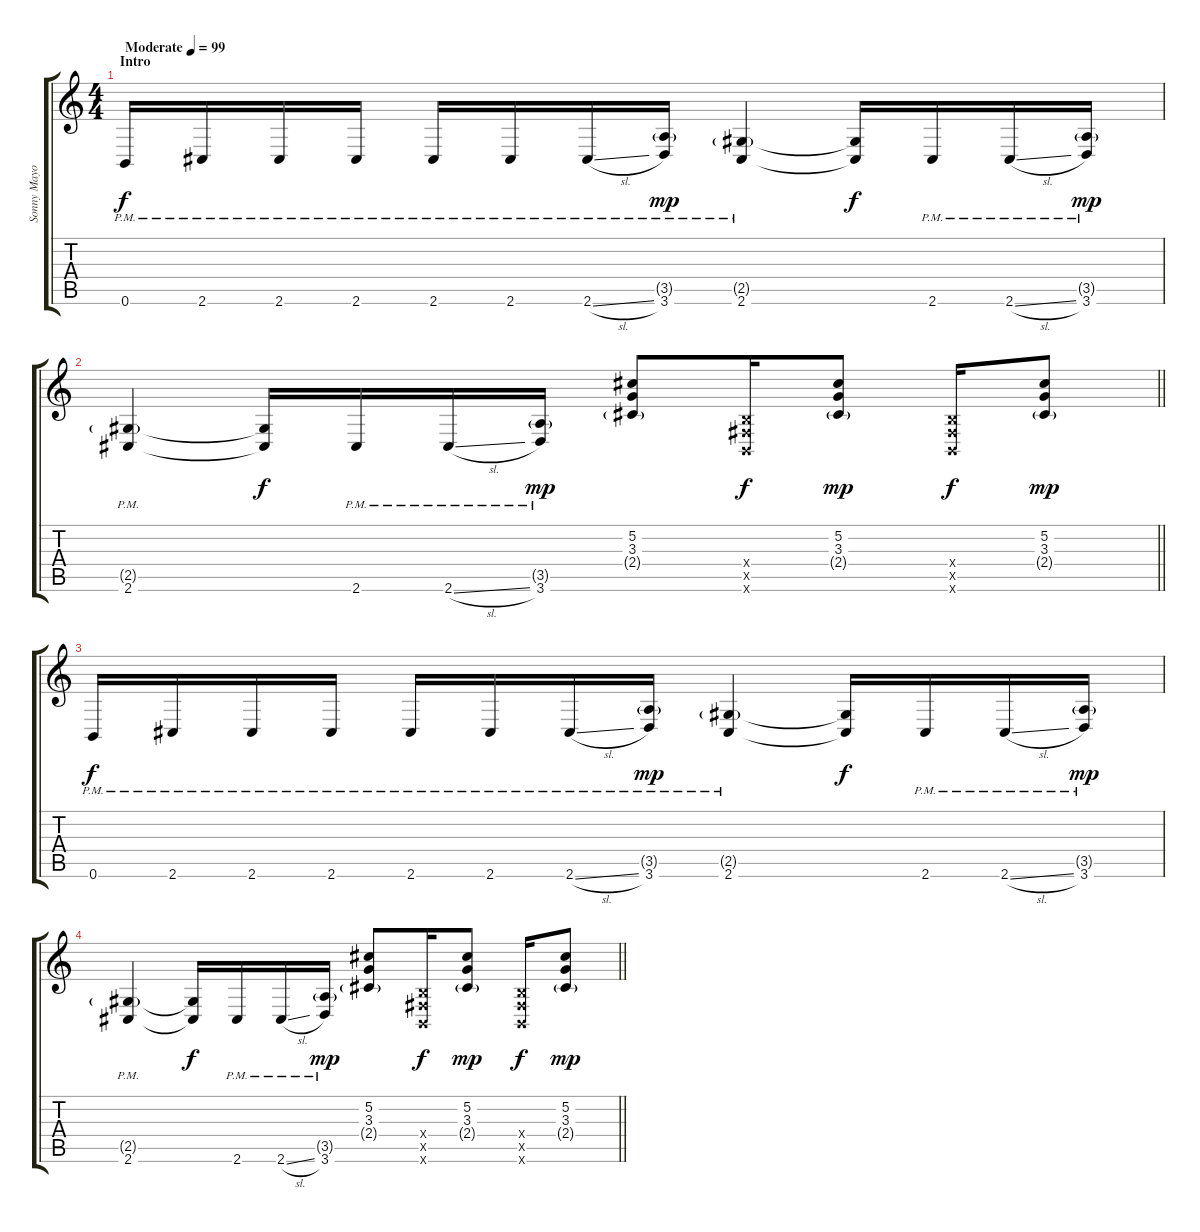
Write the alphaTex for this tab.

\track ("Sonny Mayo/Clint Lowery" "Sonny Mayo") {instrument distortionguitar}
\staff {score tabs}
\tuning (Db4 Ab3 E3 B2 Gb2 B1) {hide}
\ts (4 4)
\section ("" "Intro")
\tempo (99 "Moderate")
\clef g2
\ks c
0.6{pm}.16{dy f instrument distortionguitar} 2.6{pm}.16 2.6{pm}.16 2.6{pm}.16 2.6{pm}.16 2.6{pm}.16 2.6{sl pm}.16 (3.5{g pm} 3.6{pm}).16{dy mp} (2.5{g pm} 2.6{pm}).4 (2.5{t} 2.6{t}).16{dy f} 2.6{pm}.16 2.6{sl pm}.16 (3.5{g pm} 3.6{pm}).16{dy mp} |
\barLineRight lightlight
(2.5{g pm} 2.6{pm}).4 (2.5{t} 2.6{t}).16{dy f} 2.6{pm}.16 2.6{sl pm}.16 (3.5{g pm} 3.6{pm}).16{dy mp} (5.2 3.3 2.4{g}).8 (0.4{x} 0.5{x} 0.6{x}).16{dy f} (5.2 3.3 2.4{g}).8{dy mp} (0.4{x} 0.5{x} 0.6{x}).16{dy f} (5.2 3.3 2.4{g}).8{dy mp} |
0.6{pm}.16{dy f} 2.6{pm}.16 2.6{pm}.16 2.6{pm}.16 2.6{pm}.16 2.6{pm}.16 2.6{sl pm}.16 (3.5{g pm} 3.6{pm}).16{dy mp} (2.5{g pm} 2.6{pm}).4 (2.5{t} 2.6{t}).16{dy f} 2.6{pm}.16 2.6{sl pm}.16 (3.5{g pm} 3.6{pm}).16{dy mp} |
\barLineRight lightlight
(2.5{g pm} 2.6{pm}).4 (2.5{t} 2.6{t}).16{dy f} 2.6{pm}.16 2.6{sl pm}.16 (3.5{g pm} 3.6{pm}).16{dy mp} (5.2 3.3 2.4{g}).8 (0.4{x} 0.5{x} 0.6{x}).16{dy f} (5.2 3.3 2.4{g}).8{dy mp} (0.4{x} 0.5{x} 0.6{x}).16{dy f} (5.2 3.3 2.4{g}).8{dy mp}
